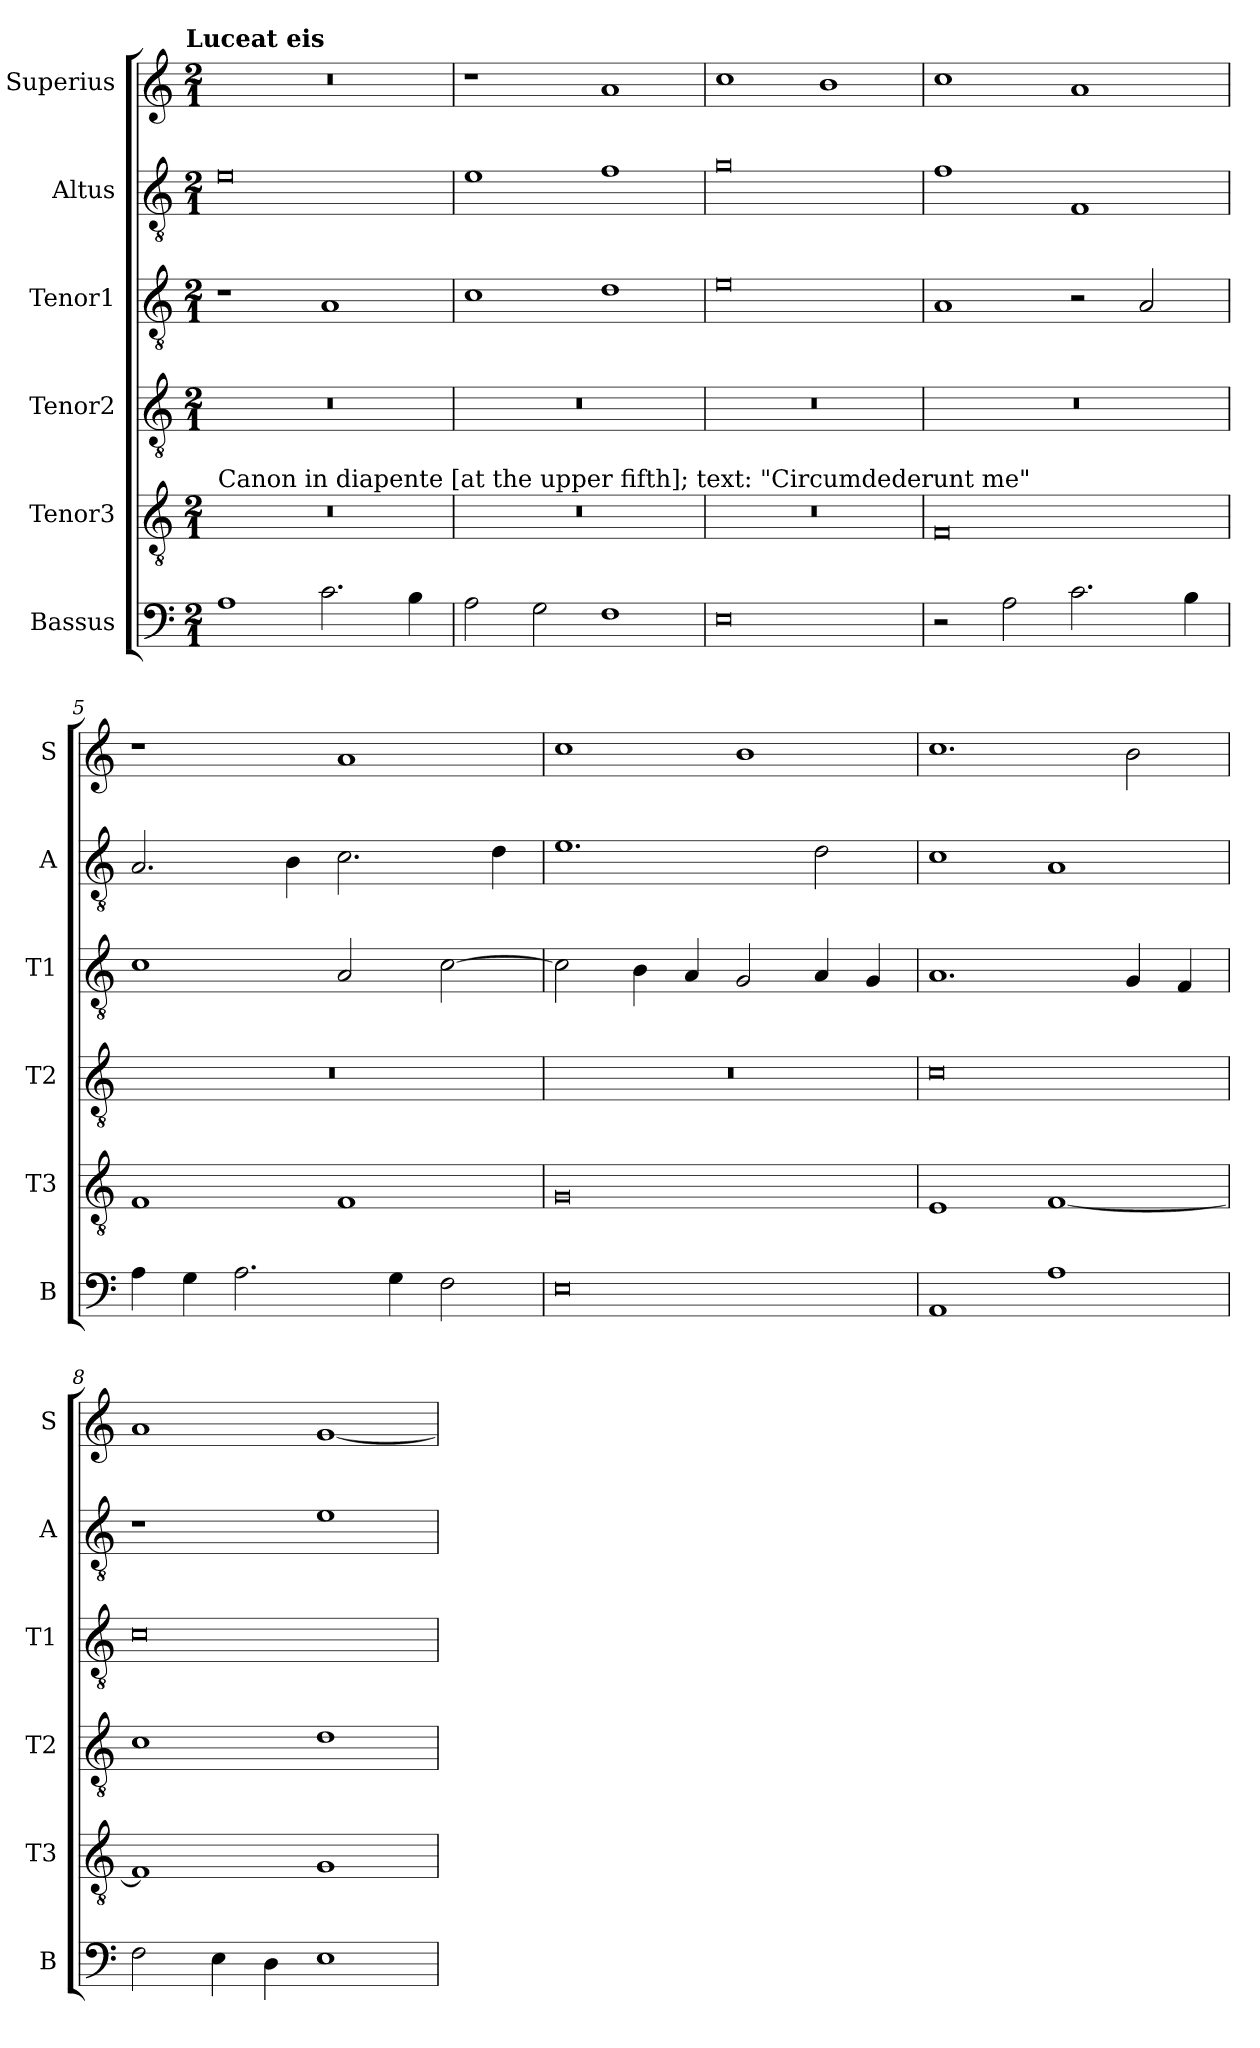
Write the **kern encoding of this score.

**kern	**kern	**kern	**kern	**kern	**kern
*part6	*part5	*part4	*part3	*part2	*part1
*staff6	*staff5	*staff4	*staff3	*staff2	*staff1
*I"Bassus	*I"Tenor3	*I"Tenor2	*I"Tenor1	*I"Altus	*I"Superius
*I'B	*I'T3	*I'T2	*I'T1	*I'A	*I'S
*clefF4	*clefGv2	*clefGv2	*clefGv2	*clefGv2	*clefG2
*k[]	*k[]	*k[]	*k[]	*k[]	*k[]
!!LO:TX:omd:t=Luceat eis
*M2/1	*M2/1	*M2/1	*M2/1	*M2/1	*M2/1
=1	=1	=1	=1	=1	=1
!	!LO:TX:a:t=Canon in diapente [at the upper fifth]; text&colon; "Circumdederunt me"	!	!	!	!
1A	0r	0r	1r	0e	0r
2.c\	.	.	1A	.	.
4B\	.	.	.	.	.
=2	=2	=2	=2	=2	=2
2A\	0r	0r	1c	1e	1r
2G\	.	.	.	.	.
1F	.	.	1d	1f	1a
=3	=3	=3	=3	=3	=3
0E	0r	0r	0e	0g	1cc
.	.	.	.	.	1b
=4	=4	=4	=4	=4	=4
2r	0F	0r	1A	1f	1cc
2A\	.	.	.	.	.
2.c\	.	.	2r	1F	1a
.	.	.	2A/	.	.
4B\	.	.	.	.	.
=5	=5	=5	=5	=5	=5
4A\	1F	0r	1c	2.A/	1r
4G\	.	.	.	.	.
2.A\	.	.	.	.	.
.	.	.	.	4B\	.
.	1F	.	2A/	2.c\	1a
4G\	.	.	.	.	.
2F\	.	.	[2c\	.	.
.	.	.	.	4d\	.
=6	=6	=6	=6	=6	=6
0E	0G	0r	2c\]	1.e	1cc
.	.	.	4B\	.	.
.	.	.	4A/	.	.
.	.	.	2G/	.	1b
.	.	.	4A/	2d\	.
.	.	.	4G/	.	.
=7	=7	=7	=7	=7	=7
1AA	1E	0c	1.A	1c	1.cc
1A	[1F	.	.	1A	.
.	.	.	4G/	.	2b\
.	.	.	4F/	.	.
=8	=8	=8	=8	=8	=8
2F\	1F]	1c	0c	1r	1a
4E\	.	.	.	.	.
4D\	.	.	.	.	.
1E	1G	1d	.	1e	[1g
=	=	=	=	=	=
*-	*-	*-	*-	*-	*-
